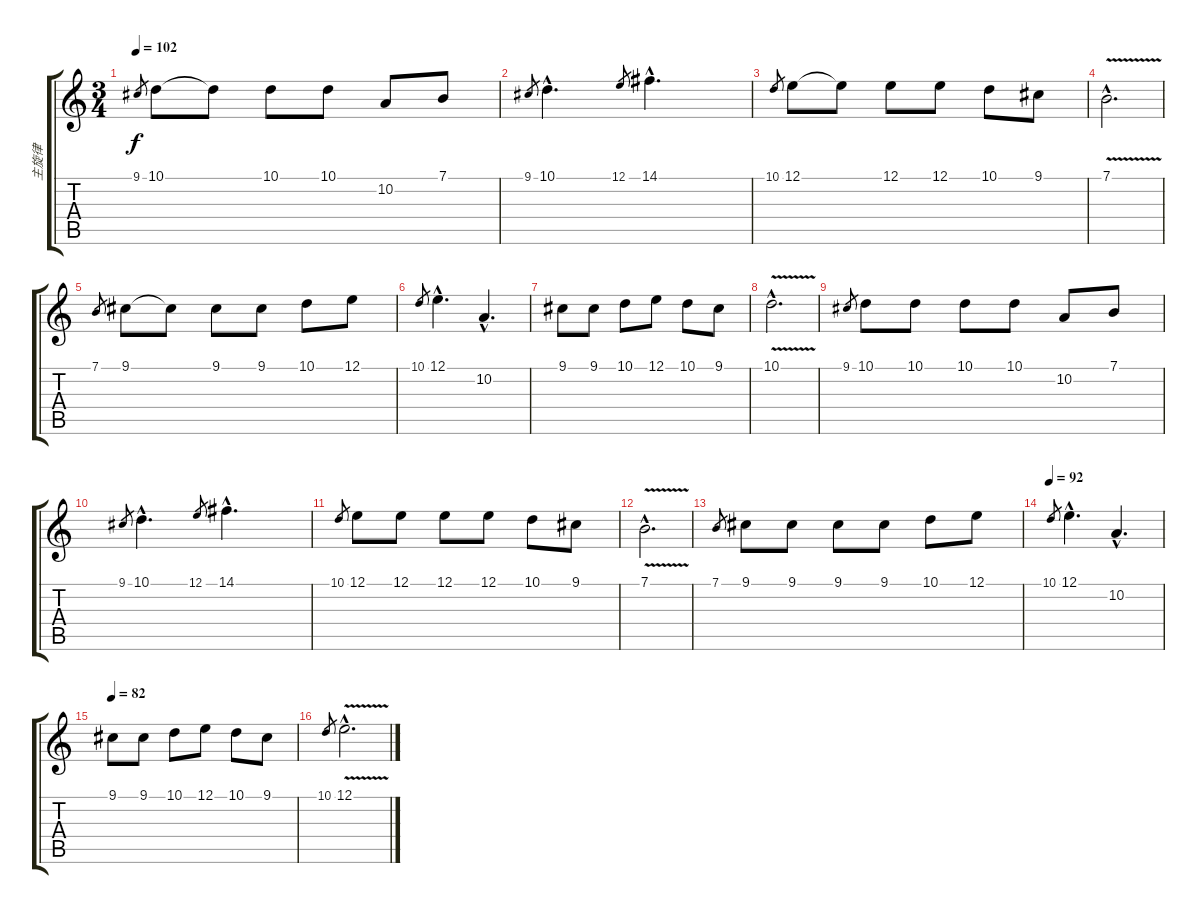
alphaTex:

\track ("主旋律" "主旋律") {instrument musicbox}
\staff {score tabs}
\tuning (E4 B3 G3 D3 A2 E2) {hide}
\ts (3 4)
\tempo 102
\clef g2
\ks c
9.1.8{gr dy f} 10.1.8 10.1{t}.8 10.1.8 10.1.8 10.2.8 7.1.8 |
9.1.8{gr} 10.1{hac}.4{d} 12.1.8{gr} 14.1{hac}.4{d} |
10.1.8{gr} 12.1.8 12.1{t}.8 12.1.8 12.1.8 10.1.8 9.1.8 |
7.1{v hac}.2{d} |
7.1.8{gr} 9.1.8 9.1{t}.8 9.1.8 9.1.8 10.1.8 12.1.8 |
10.1.8{gr} 12.1{hac}.4{d} 10.2{hac}.4{d} |
9.1.8 9.1.8 10.1.8 12.1.8 10.1.8 9.1.8 |
10.1{v hac}.2{d} |
9.1.8{gr} 10.1.8 10.1.8 10.1.8 10.1.8 10.2.8 7.1.8 |
9.1.8{gr} 10.1{hac}.4{d} 12.1.8{gr} 14.1{hac}.4{d} |
10.1.8{gr} 12.1.8 12.1.8 12.1.8 12.1.8 10.1.8 9.1.8 |
7.1{v hac}.2{d} |
7.1.8{gr} 9.1.8 9.1.8 9.1.8 9.1.8 10.1.8 12.1.8 |
\tempo 92
10.1.8{gr} 12.1{hac}.4{d} 10.2{hac}.4{d} |
\tempo 82
9.1.8 9.1.8 10.1.8 12.1.8 10.1.8 9.1.8 |
10.1.8{gr} 12.1{v hac}.2{d}
